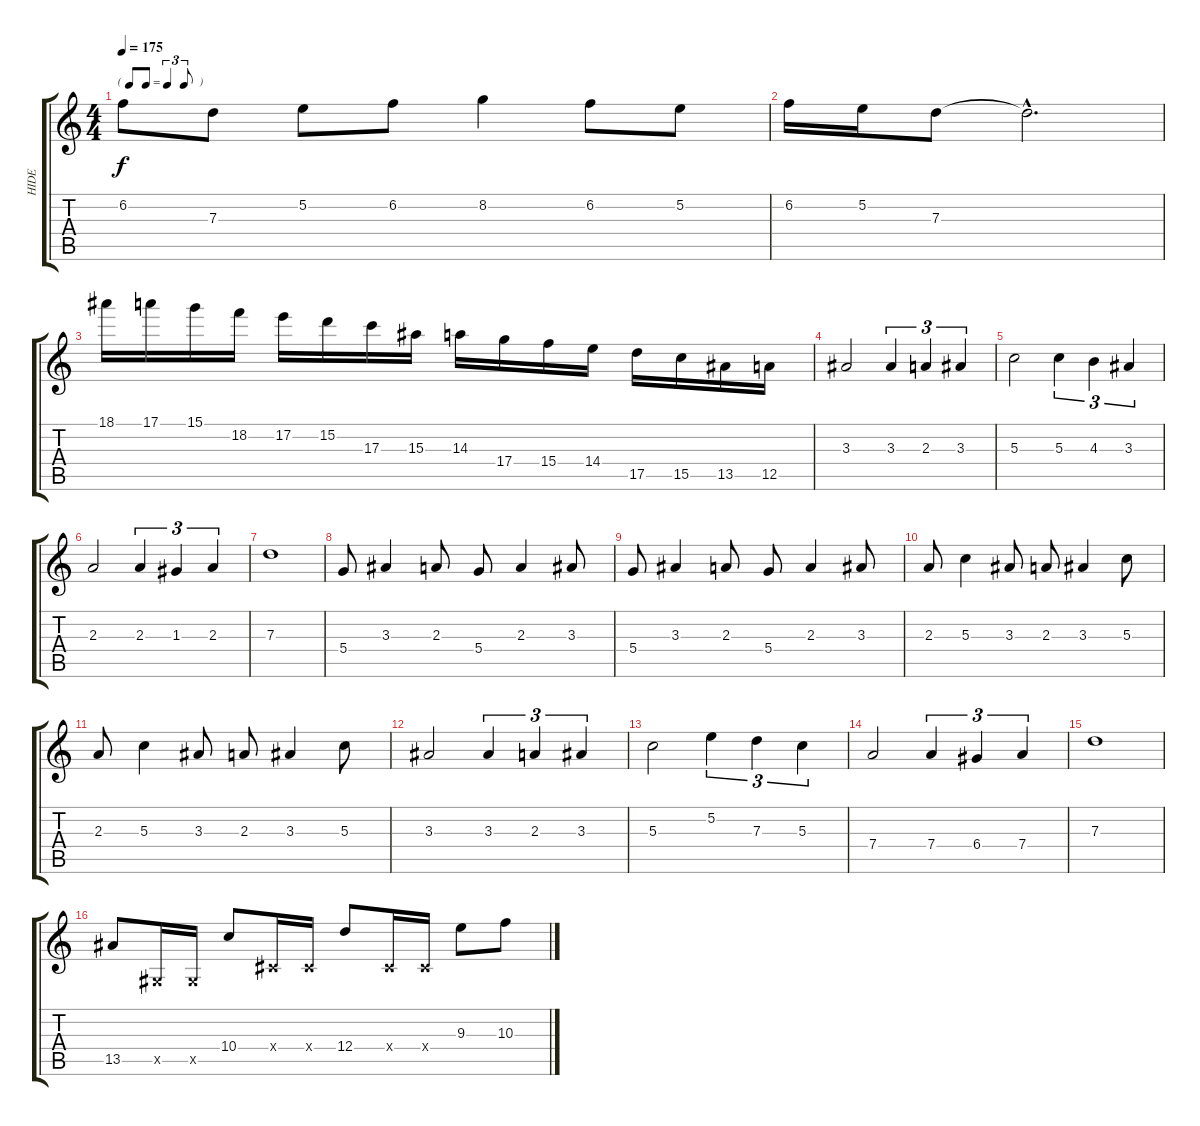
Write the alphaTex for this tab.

\track ("HIDE" "HIDE") {instrument distortionguitar}
\staff {score tabs}
\tuning (E4 B3 G3 D3 A2 E2) {hide}
\ts (4 4)
\tf triplet8th
\tempo 175
\clef g2
\ks c
6.2{t}.8{dy f} 7.3.8 5.2.8 6.2.8 8.2.4 6.2.8 5.2.8 |
6.2.16 5.2.16 7.3.8 7.3{hac t}.2{d} |
18.1.16 17.1.16 15.1.16 18.2.16 17.2.16 15.2.16 17.3.16 15.3.16 14.3.16 17.4.16 15.4.16 14.4.16 17.5.16 15.5.16 13.5.16 12.5.16 |
3.3.2 3.3.4{tu (3 2)} 2.3.4{tu (3 2)} 3.3.4{tu (3 2)} |
5.3.2 5.3.4{tu (3 2)} 4.3.4{tu (3 2)} 3.3.4{tu (3 2)} |
2.3.2 2.3.4{tu (3 2)} 1.3.4{tu (3 2)} 2.3.4{tu (3 2)} |
7.3.1 |
5.4.8 3.3.4 2.3.8 5.4.8 2.3.4 3.3.8 |
5.4.8 3.3.4 2.3.8 5.4.8 2.3.4 3.3.8 |
2.3.8 5.3.4 3.3.8 2.3.8 3.3.4 5.3.8 |
2.3.8 5.3.4 3.3.8 2.3.8 3.3.4 5.3.8 |
3.3.2 3.3.4{tu (3 2)} 2.3.4{tu (3 2)} 3.3.4{tu (3 2)} |
5.3.2 5.2.4{tu (3 2)} 7.3.4{tu (3 2)} 5.3.4{tu (3 2)} |
7.4.2 7.4.4{tu (3 2)} 6.4.4{tu (3 2)} 7.4.4{tu (3 2)} |
7.3.1 |
13.5.8 -1.5{x}.16 -1.5{x}.16 10.4.8 -1.4{x}.16 -1.4{x}.16 12.4.8 -1.4{x}.16 -1.4{x}.16 9.3.8 10.3.8
